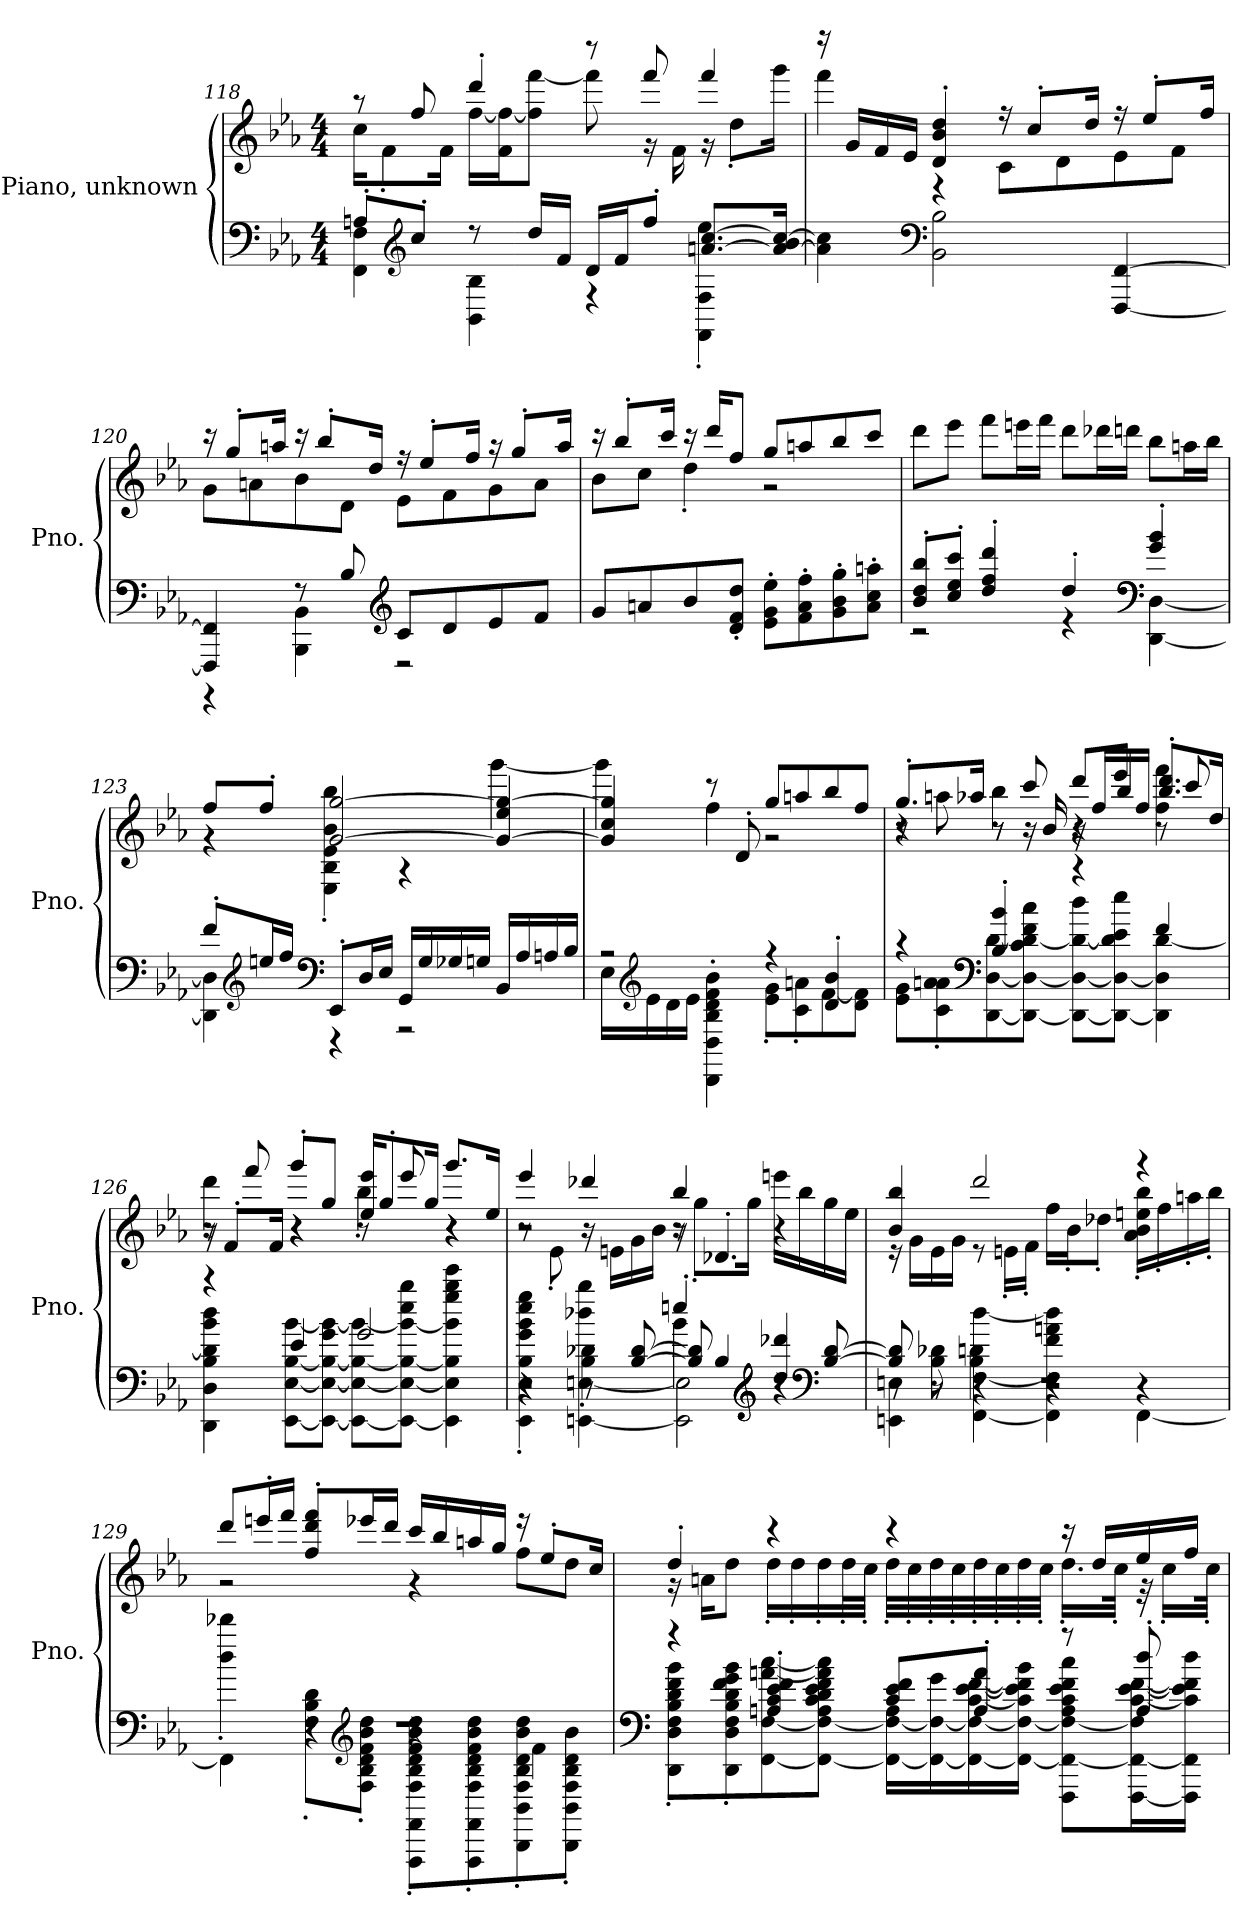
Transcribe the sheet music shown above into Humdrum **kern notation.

**kern	**kern
*part1	*part1
*staff2	*staff1
*I"Piano, unknown	*
*I'Pno.	*
*clefF4	*clefG2
*k[b-e-a-]	*k[b-e-a-]
*M4/4	*M4/4
=118	=118
*^	*^
8An'/L	4FF\ 4F\	8r	16cc\KL
.	.	.	8f'\
*clefG2	*	*	*
8cc'/J	.	8ff/	.
.	.	.	16f\Jk
8r	4BB-\ 4B-\	4ddd'/	[16ff\LL
.	.	.	16f\ 16ff\_J
16dd/LL	.	.	8ff\] [8fff\J
16f/JJ	.	.	.
16d/LL	4r	8r	8fff\]
16f/J	.	.	.
8ff'/J	.	8fff/	16r
.	.	.	16f\
[8.an/ [8.cc/L	4FF\' 4F\' 4ee-\'	4fff/	16r
.	.	.	8dd'\L
16a/_ 16b-/ 16cc/_Jk	.	.	16ggg\Jk
*v	*v	*	*
!!LO:LB:g=z	!!
=119	=119	=119
4a\] 4cc\]	16r	4fff\
.	16g/LL	.
.	16f/	.
.	16e-/JJ	.
*clefF4	*	*
2BB-\ 2B-\	4d/' 4b-/' 4dd/'	4r
.	16r	8c\L
.	8cc'/L	.
.	.	8d\
.	16dd/Jk	.
[4FFF/ [4FF/	16r	8e-\
.	8ee-'/L	.
.	.	8f\J
.	16ff/Jk	.
=120	=120	=120
*^	*	*
4FFF/] 4FF/]	4r	16r	8g\L
.	.	8gg'/L	.
.	.	.	8an\
.	.	16aan/Jk	.
8r	4BBB-\ 4BB-\	16r	8b-\
.	.	8bb-'/L	.
8B-/	.	.	8d\J
.	.	16dd/Jk	.
*clefG2	*	*	*
8c/L	2r	16r	8e-\L
.	.	8ee-'/L	.
8d/	.	.	8f\
.	.	16ff/Jk	.
8e-/	.	16r	8g\
.	.	8gg'/L	.
8f/J	.	.	8a\J
.	.	16aa/Jk	.
*v	*v	*	*
!!LO:PB:g=z	!!
=121	=121	=121
8g/L	16r	8b-\L
.	8bb-'/L	.
8an/	.	8cc\J
.	16ccc/Jk	.
8b-/	16r	4dd'\
.	16ddd/KL	.
8d/' 8f/' 8dd/'J	8ff/J	.
8e-\' 8g\' 8ee-\'L	8gg/L	2r
8f\' 8a\' 8ff\'	8aan/	.
8g\' 8b-\' 8gg\'	8bb-/	.
8a\' 8cc\' 8aan\'J	8ccc/J	.
*	*v	*v
=122	=122
*^	*
8b-/' 8dd/' 8bb-/'L	2r	8ddd\L
8cc/' 8ee-/' 8ccc/'J	.	8eee-\J
4dd/' 4ff/' 4ddd/'	.	8fff\L
.	.	16eeen\L
.	.	16fff\JJ
4dd'/	4r	8ddd\L
.	.	16ddd-X\L
.	.	16dddn\JJ
*clefF4	*	*
4g/' 4b-/'	[4DD\ [4D\	8bb-\L
.	.	16aan\L
.	.	16bb-\JJ
!!LO:LB:g=z
=123	=123	=123
*	*	*^
8f'/L	4DD\] 4D\]	8ff/L	4r
*clefG2	*	*	*
16een/L	.	8ff'/J	.
16ff/JJ	.	.	.
*clefF4	*	*	*
8EE-'/L	4r	[2g/ [2gg/	4E-\' 4B-\' 4e-\' 4b-\' 4bb-\'
16D/L	.	.	.
16E-/JJ	.	.	.
16GG/LL	2r	.	4r
16G/	.	.	.
16G-X/	.	.	.
16Gn/JJ	.	.	.
16BB-/LL	.	4g/_ 4ee-/ 4gg/_	[4ggg\
16A-/	.	.	.
16An/	.	.	.
16B-/JJ	.	.	.
=124	=124	=124	=124
2r	16E-\LL	4g/] 4cc/ 4gg/]	4ggg\]
*clefG2	*	*	*
.	16e-\	.	.
.	16d\	.	.
.	16e-\JJ	.	.
.	4DD\' 4D\' 4B-\' 4d\' 4f\' 4b-\'	8r	4ff\
.	.	8d'/	.
4r	8e-\' 8g\'L	8gg/L	2r
.	8c\' 8an\'	8aan/	.
4d/' 4b-/'	[8f\	8bb-/	.
.	8d\ 8f\]J	8ff/J	.
!!LO:LB:g=z
=125	=125	=125	=125
*	*	*	*^
4r	8e-\ 8g\L	4r	8r	8.gg'/L
.	8c\' 8a-\' 8an\'	.	8aan\	.
.	.	.	.	16aa-X/Jk
*clefF4	*	*	*	*
4B-/' 4b-/'	[8DD\ [8D\ [8d\	8r	4bb-\	8r
.	8DD\_ 8D\_ 8c\ 8d\_ 8f\ 8cc\J	8ccc/	.	16r
.	.	.	.	16b-/
4r	8DD\_ 8D\_ 8d\_ 8dd\L	8ddd/L	4r	16r
.	.	.	.	16ff/LL
.	8DD\_ 8D\_ 8d\] 8e-\ 8ee-\J	8eee-/J	.	16bb-/
.	.	.	.	16ff/JJ
4f/	4DD\] 4D\] [4d\	8r	4ff\ 4fff\	8.bb-/' 8.ddd/'L
.	.	8ccc/	.	.
.	.	.	.	16dd/Jk
=126	=126	=126	=126	=126
4r	4DD\ 4D\ 4B-\ 4d\] 4b-\ 4dd\	8r	4ddd\	16r
.	.	.	.	8f'/L
.	.	8fff/	.	.
.	.	.	.	16f/Jk
4e-/	[8EE-\ [8E-\ [8B-\ [8b-\L	4r	4r	8ggg'/L
.	8EE-\_ 8E-\_ 8B-\_ 8g\ 8b-\_J	.	.	8gg/J
2g/	8EE-\_ 8E-\_ 8B-\_ 8b-\_L	8r	4bb-'\	16ee-/ 16eee-/KL
.	.	.	.	8gg'/
.	8EE-\_ 8E-\_ 8B-\_ 8b-\_ 8ee-\ 8bb-\J	8eee-/	.	.
.	.	.	.	16gg/Jk
.	4EE-\] 4E-\] 4B-\] 4b-\] 4gg\ 4bb-\ 4eee-\	4r	4r	8.ggg/L
.	.	.	.	16ee-/Jk
!!LO:LB:g=z	!!	!!
=127	=127	=127	=127	=127
*^	*^	*	*	*
2r	4EE-\' 4E-\' 4B-\' 4g\' 4b-\' 4ee-\' 4gg\'	4r	4r	4eee-/	8r	2r
.	.	.	.	.	8e-'\	.
.	4B-\' 4d-X\'	8r	[4EEn\ [4En\ 4dd-X\ 4bb-\	4ddd-X/	16r	.
.	.	.	.	.	16en\LL	.
.	.	[8B-/ [8d-/	.	.	16g\	.
.	.	.	.	.	16b-\JJ	.
4een'/	4b-\	8B-/] 8d-/]	2EE\] 2E\]	4bb-/	16r	8r
.	.	.	.	.	8gg'\L	.
.	.	4B-/	.	.	.	4.d-X'/
.	.	.	.	.	16gg\Jk	.
*clefG2	*	*	*	*	*	*
4dd-/ 4ddd-X/	4r	.	.	4r	16eeen\LL	.
.	.	.	.	.	16bb-\	.
*clefF4	*	*	*	*	*	*
.	.	[8B-/ [8d-/	.	.	16gg\	.
.	.	.	.	.	16ee-\JJ	.
*	*	*	*	*	*v	*v
=128	=128	=128	=128	=128	=128
1r	8r	8B-/] 8d-/]	4EEn\ 4En\	4b-/ 4bb-/	16r
.	.	.	.	.	16g\LL
.	8B-\ 8d-X\	8r	.	.	16e-\
.	.	.	.	.	16g\JJ
.	[4FF\ [4F\ [4dd\	4r	4B-\ 4dn\	2ddd/	8r
.	.	.	.	.	16en'\LL
.	.	.	.	.	16f'\JJ
.	4FF\] 4F\] 4f\ 4an\ 4dd\]	2r	4r	.	16ff\LL
.	.	.	.	.	16b-'\J
.	.	.	.	.	8dd-X'\J
.	4r	.	[4FF\	4r	16a-\' 16b-\' 16een\' 16bb-\'LL
.	.	.	.	.	16ff'\
.	.	.	.	.	16aan'\
.	.	.	.	.	16bb-'\JJ
*	*	*v	*v	*	*
!!LO:LB:g=z	!!
=129	=129	=129	=129	=129
1r	4dd\' 4ddd-X\'	4FF\]	8ddd/L	2r
.	.	.	16eeen'/L	.
.	.	.	16fff/JJ	.
.	8F\' 8B-\' 8d\'L	4r	8ff/' 8ddd/' 8fff/'L	.
*clefG2	*	*	*	*
.	8F\' 8B-\' 8d\' 8f\' 8b-\' 8dd\'J	.	16eee-X/L	.
.	.	.	16ddd/JJ	.
.	8FFF\' 8FF\' 8F\' 8B-\' 8d\' 8f\' 8b-\' 8dd\'L	4r	16ccc/LL	4r
.	.	.	16bb-/	.
.	8FFF\' 8FF\' 8F\' 8B-\' 8d\' 8f\' 8b-\' 8dd\'	.	16aan/	.
.	.	.	16gg/JJ	.
.	8BBB-\' 8BB-\' 8F\' 8B-\' 8d\' 8b-\' 8dd\'	4f\	16r	8ff\L
.	.	.	8ee-'/L	.
.	8BBB-\' 8BB-\' 8F\' 8B-\' 8d\' 8b-\'J	.	.	8dd\J
.	.	.	16cc/Jk	.
*v	*v	*v	*	*
!!LO:LB:g=z	!!
=130	=130	=130
*clefF4	*	*
*^	*	*
4r	8DD\' 8D\' 8F\' 8B-\' 8d\' 8f\' 8b-\'L	4dd'/	16r
.	.	.	16an\KL
.	8DD\' 8D\' 8F\' 8B-\' 8d\' 8f\' 8g\' 8b-\'	.	8dd\J
4An/' 4c/' 4e-/' 4f/'	[8FF\ [8F\ [8an\ [8cc\	4r	16dd'\LL
.	.	.	16dd'\
.	8FF\_ 8F\_ 8A\ 8c\ 8d\ 8e-\ 8f\ 8a\] 8cc\]J	.	16dd'\
.	.	.	32dd'\L
.	.	.	32cc'\JJJ
8c/ 8e-/ 8f/L	16FF\_ 16F\_ 16A\LL	4r	32dd'\LLL
.	.	.	32cc'\
.	16FF\_ 16F\_ 16g\	.	32dd'\
.	.	.	32cc'\
8A/' 8a/'J	16FF\_ 16F\_ [16c\ [16e-\ [16f\	.	32dd'\
.	.	.	32cc'\
.	16FF\_ 16F\_ 16c\] 16e-\] 16f\] 16b-\JJ	.	32dd'\
.	.	.	32cc'\JJJ
8r	8FFF\ 8FF\_ 8F\_ 8A\ 8c\ 8e-\ 8f\ 8cc\L	16r	16.dd'\LL
.	.	16dd/LL	.
.	.	.	32cc'\JJk
8A/' 8dd/'	[16FFF\ 16FF\_ 16F\] [16c\ [16e-\ [16f\L	16ee-/	32r
.	.	.	16cc'\LL
.	16FFF\] 16FF\] 16c\] 16e-\] 16f\] 16dd\JJ	16ff/JJ	.
.	.	.	32cc'\JJk
*v	*v	*	*
*	*v	*v
=	=
*-	*-
